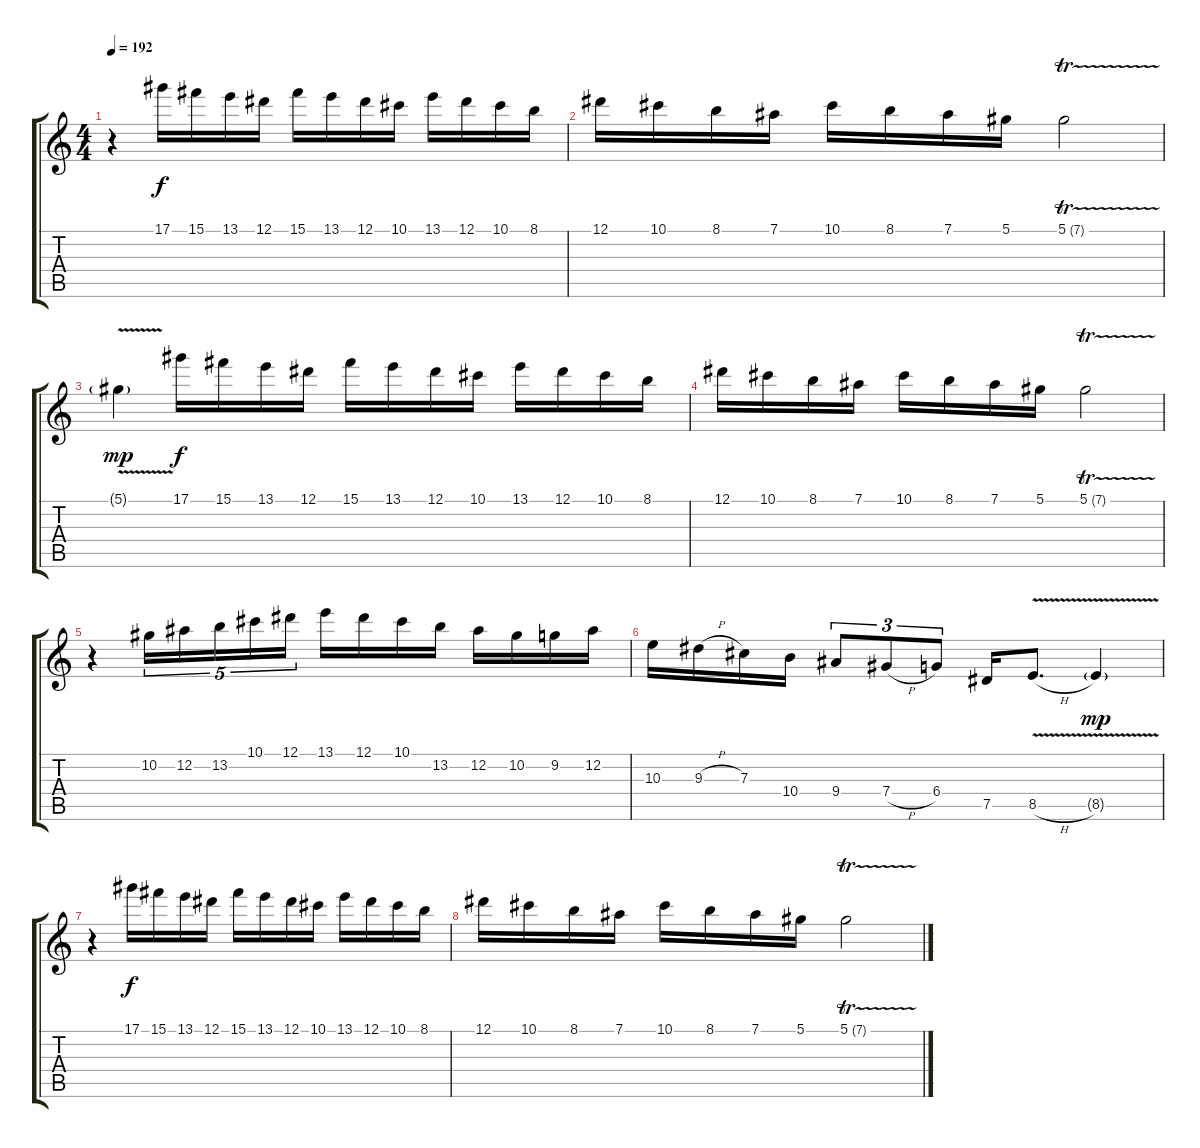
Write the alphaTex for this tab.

\track "" {instrument overdrivenguitar}
\staff {score tabs}
\tuning (Eb4 Bb3 Gb3 Db3 Ab2 Eb2) {hide}
\ts (4 4)
\tempo 192
\clef g2
\ks c
r.4{dy mp} 17.1.16{dy f} 15.1.16 13.1.16 12.1.16 15.1.16 13.1.16 12.1.16 10.1.16 13.1.16 12.1.16 10.1.16 8.1.16 |
12.1.16 10.1.16 8.1.16 7.1.16 10.1.16 8.1.16 7.1.16 5.1.16 5.1{tr (7 16)}.2 |
5.1{v g}.4{dy mp} 17.1.16{dy f} 15.1.16 13.1.16 12.1.16 15.1.16 13.1.16 12.1.16 10.1.16 13.1.16 12.1.16 10.1.16 8.1.16 |
12.1.16 10.1.16 8.1.16 7.1.16 10.1.16 8.1.16 7.1.16 5.1.16 5.1{tr (7 16)}.2 |
r.4 10.2.16{tu (5 4)} 12.2.16{tu (5 4)} 13.2.16{tu (5 4)} 10.1.16{tu (5 4)} 12.1.16{tu (5 4)} 13.1.16 12.1.16 10.1.16 13.2.16 12.2.16 10.2.16 9.2.16 12.2.16 |
10.3.16 9.3{h}.16 7.3.16 10.4.16 9.4.8{tu (3 2)} 7.4{h}.8{tu (3 2)} 6.4.8{tu (3 2)} 7.5.16 8.5{v h}.8{d} 8.5{v g}.4{dy mp} |
r.4 17.1.16{dy f} 15.1.16 13.1.16 12.1.16 15.1.16 13.1.16 12.1.16 10.1.16 13.1.16 12.1.16 10.1.16 8.1.16 |
12.1.16 10.1.16 8.1.16 7.1.16 10.1.16 8.1.16 7.1.16 5.1.16 5.1{tr (7 16)}.2
